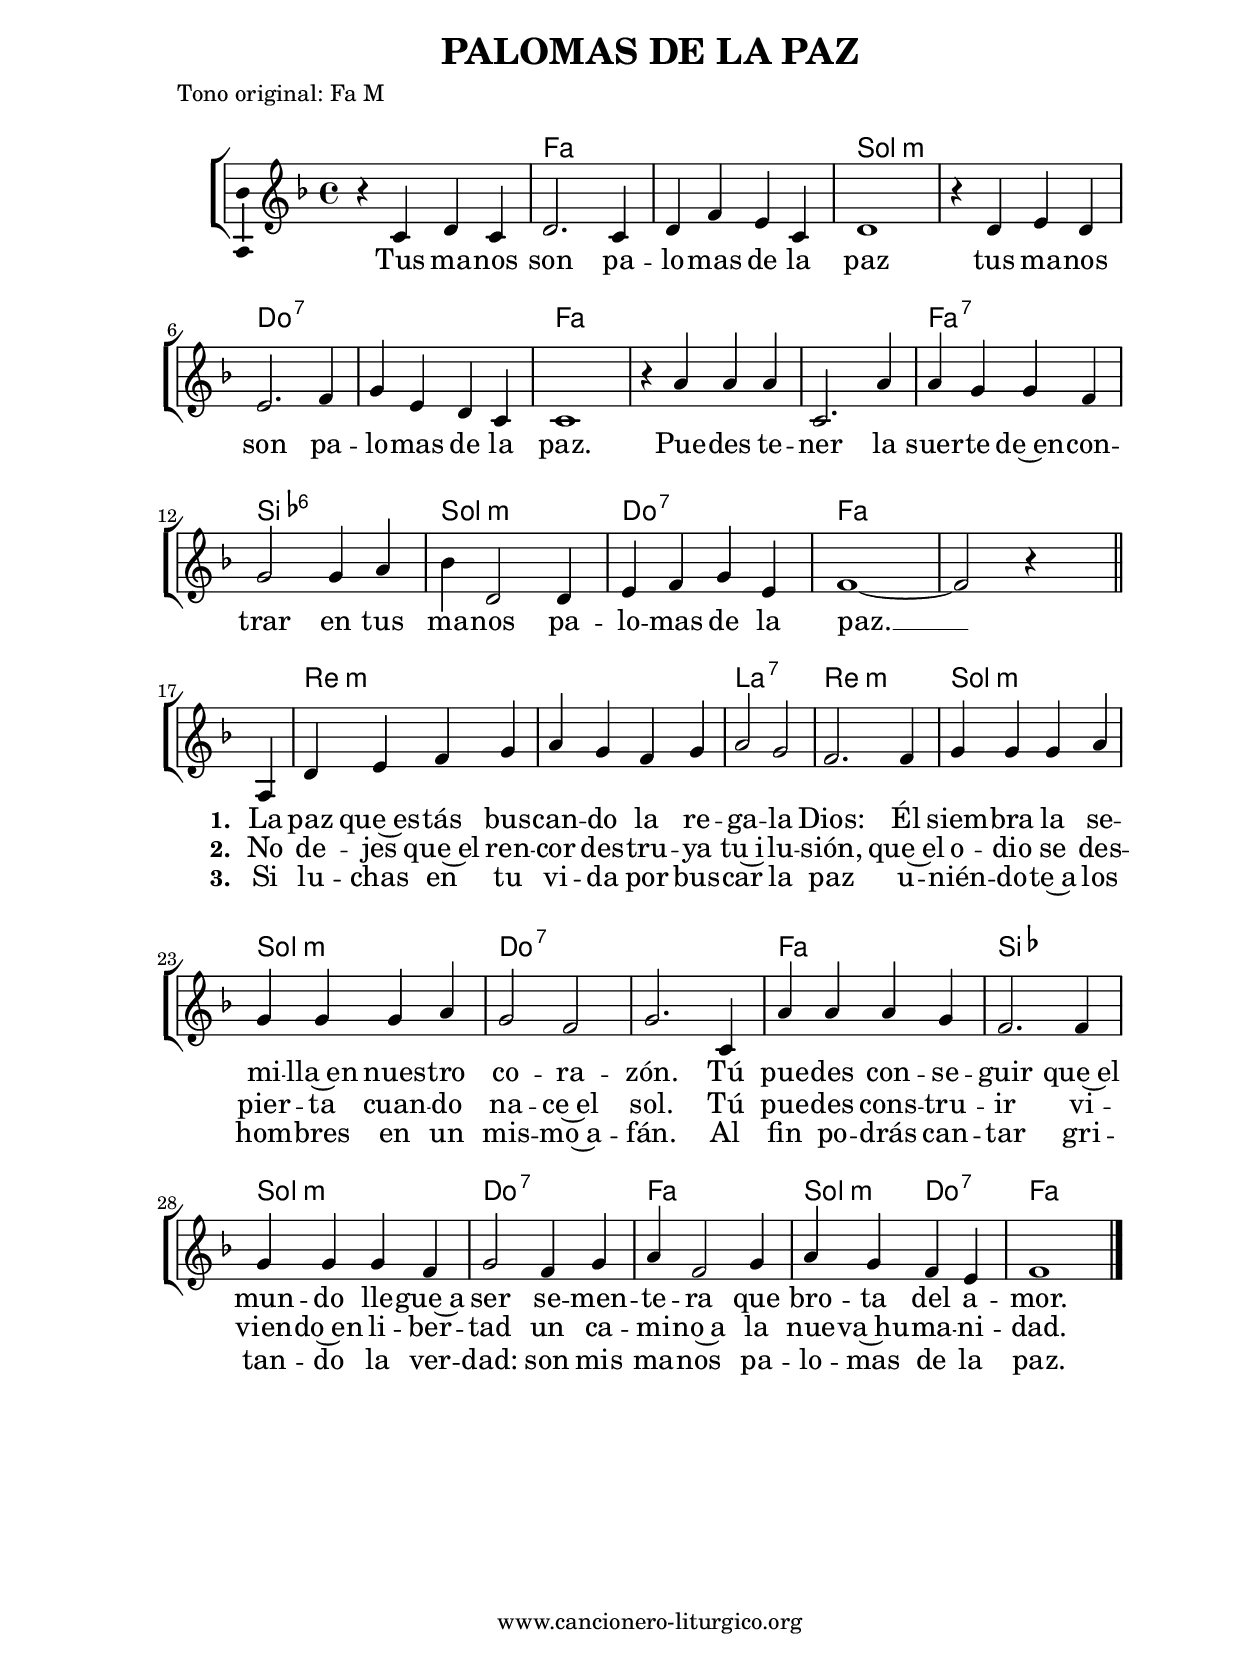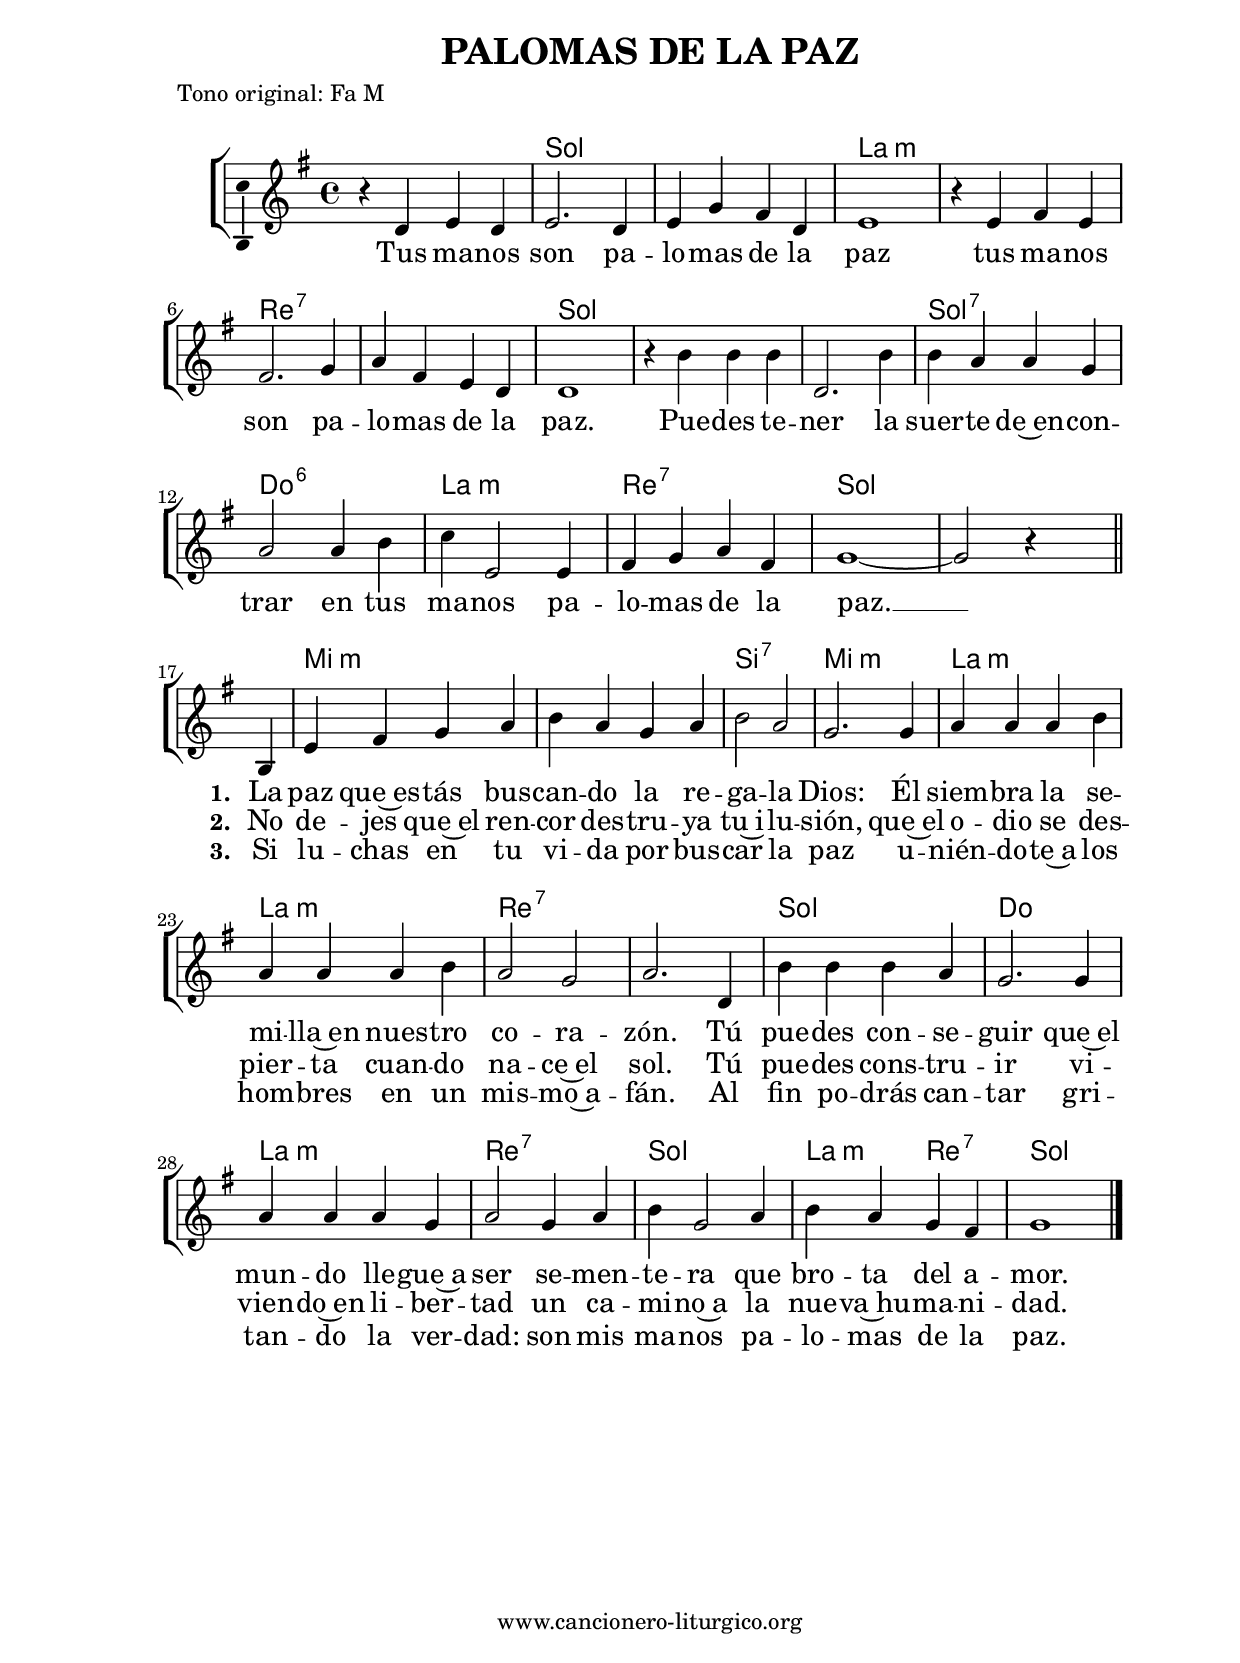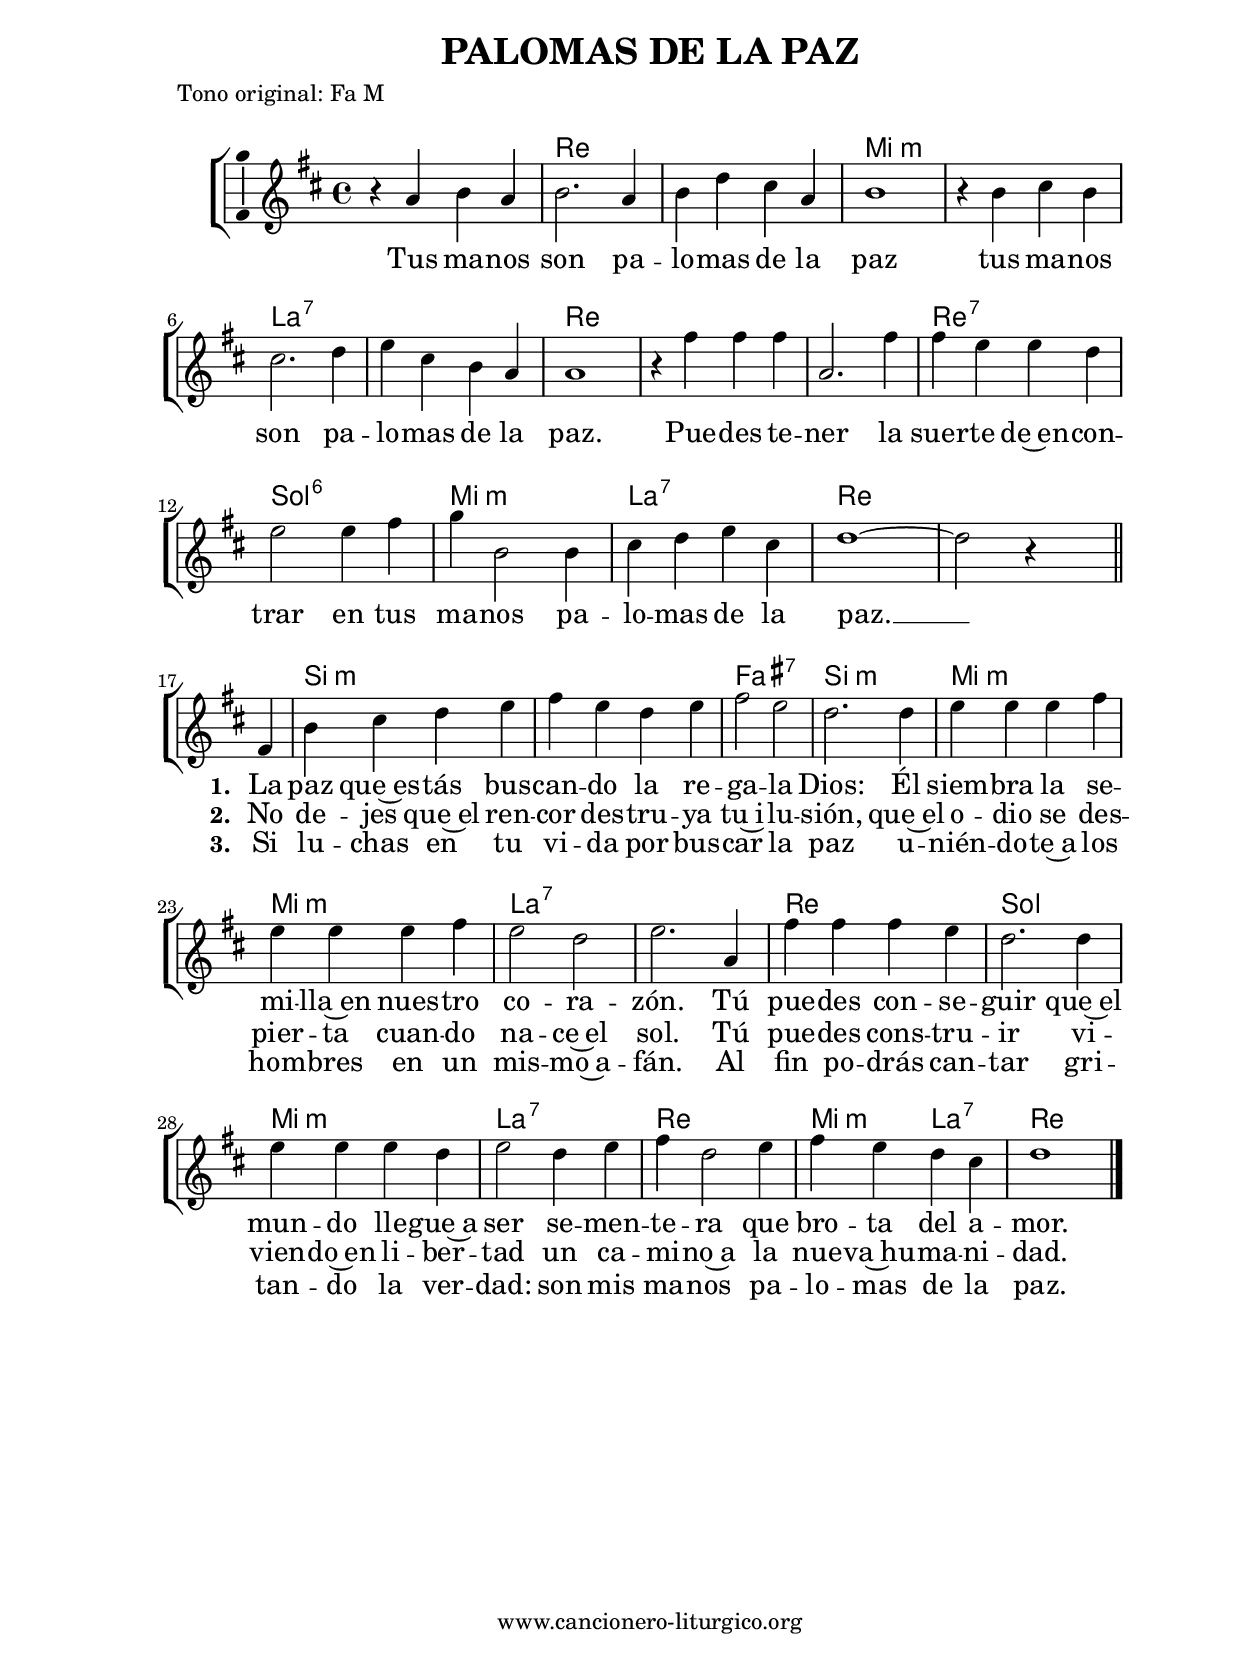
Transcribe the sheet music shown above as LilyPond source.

%
%para convertir .midi en .wav:
%timidity filename.midi -Ow -o finename.wav
%
%
%Para convertir de .wav a .mp3:
%lame -h -m j filename.wav
%
%
%para escuchar el midi:
%timidity nombrefichero.midi
%


%versión de lilypond para la que se ha escrito esta partitura:
\version "2.16.0"

	%Tamaño papel
	#(set-default-paper-size "a4")
	%Tamaño partitura
	#(set-global-staff-size 20)
	%No responde al pulsar sobre una nota
	#(ly:set-option 'point-and-click #f)

%parámetros del encabezamiento:
\header {
%Info no confirmada cogida de internet:
%Título: Palomas de paz
%AUTOR: J. Santos Matías, España
%ALBUM: Cantemos al Dios de la vida
	title = "PALOMAS DE LA PAZ"
	subtitle = ""
	composer = ""
	poet = ""
	meter = "Tono original: Fa M"
	arranger = ""
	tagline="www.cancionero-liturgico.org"
%	copyright="Editado con LilyPond para Linux"
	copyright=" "
	}

%parámetros asociados al papel:
\paper  {
	oddHeaderMarkup = \markup {\fill-line { \on-the-fly #not-first-page \fromproperty #'header:title \on-the-fly #not-first-page \fromproperty #'header:composer }}
	evenHeaderMarkup = \markup {\fill-line { \fromproperty #'header:composer \fromproperty #'header:title }}
	#(set-paper-size "a4")
	print-page-number = ##f
	first-page-number = 1
	print-first-page-number = ##f
%	head-separation = 3.0 \cm
	top-margin = 2.0 \cm
	bottom-margin = 0.5\cm
%%%	bottom-margin = -1.0\cm
	left-margin = 3.0 \cm
	line-width = 16.0 \cm 
	indent = 8\mm
	interscoreline = 2.\mm
	between-system-space = 15\mm
%	para que las partituras no llenen la hoja:
	ragged-bottom = ##t
%	idem para la última hoja:
	ragged-last-bottom = ##f
%	para que las partituras llenen el ancho del papel:
	ragged-last = ##f
	after-title-space = 2.5 \cm
%page-count=1
%system-count=14

	%Flexible Vertical Spacing
%	markup-markup-spacing =
%	#'((basic-distance . 15) (minimum-distance . 15) (padding . 3))
	markup-system-spacing =
	#'((basic-distance . 15) (minimum-distance . 15) (padding . 3))
	system-system-spacing =
	#'((basic-distance . 15) (minimum-distance . 15) (padding . 3))
	score-system-spacing =
	#'((basic-distance . 15) (minimum-distance . 15) (padding . 5))
%	top-system-spacing = % header
%	#'((basic-distance . 8) (minimum-distance . 0) (padding . 0))
%	top-markup-spacing =
%	#'((basic-distance . 20) (minimum-distance . 20) (padding . 0))
	last-bottom-spacing = % footer
	#'((basic-distance . 5) (minimum-distance . 5) (padding . 0))
%	score-markup-spacing =
%	#'((basic-distance . 16) (minimum-distance . 13) (padding . 0))

	}


%parámetros que afectan a toda la partitura:
global =  {
	%clave de sol (G):
	\clef G
	%armadura:
%	\transpose aes g
	\key f \major
	\tempo 2=95
	\set Score.tempoHideNote = ##t
	}


acordes = {
	\italianChords
	\chordmode {
%	\transpose aes g
{

s1
f1 f g:m g:m c:7 c:7 f f f f:7 bes:6 g:m c:7 f f

s1
d1:m d:m a:7 d:m g:m g:m c:7 c:7 f bes g:m c:7 f g2:m c:7 f1

	}
	}
}

melodia = 
%	\transpose aes g
{
\time 4/4

\relative c'{

r4 c4 d c
d2. c4
d4 f e c
d1
r4 d4 e d
e2. f4
g4 e d c
c1
r4 a'4 a a
c,2. a'4
a4 g g f
g2 g4 a
bes4 d,2 d4
e4 f g e
f1~
f2 r4 s4

\bar "||"
\break

s2 s4 a,4
d4 e f g
a4 g f g
a2 g
f2. f4
g4 g g a
g4 g g a
g2 f
g2. c,4
a'4 a a g
f2. f4
g4 g g f
g2 f4 g
a4 f2 g4
a4 g f e
f1

\bar "|."

}
}


texto = \lyricmode {

Tus ma -- nos son pa -- lo -- mas de la paz
tus ma -- nos son pa -- lo -- mas de la paz.
Pue -- des te -- ner la suer -- te de~en -- con -- trar
en tus ma -- nos pa -- lo -- mas de la paz. __

\set stanza =#"1. " La paz que~es -- tás bus -- can -- do la re -- ga -- la Dios:
Él siem -- bra la se -- mi -- lla~en nues -- tro co -- ra -- zón.
Tú pue -- des con -- se -- guir que~el mun -- do lle -- gue~a ser
se -- men -- te -- ra que bro -- ta del a -- mor.

}

textodos = \lyricmode {

\skip1 \skip1 \skip1 \skip1 \skip1 \skip1
\skip1 \skip1 \skip1 \skip1 \skip1 \skip1
\skip1 \skip1 \skip1 \skip1 \skip1 \skip1
\skip1 \skip1 \skip1 \skip1 \skip1 \skip1
\skip1 \skip1 \skip1 \skip1 \skip1 \skip1
\skip1 \skip1 \skip1 \skip1 \skip1 \skip1
\skip1 \skip1 \skip1 \skip1

\set stanza =#"2. " No de -- jes que~el ren -- cor des -- tru -- ya tu~i -- lu -- sión,
que~el o -- dio se des -- pier -- ta cuan -- do na -- ce~el sol.
Tú pue -- des cons -- tru -- ir vi -- vien -- do~en li -- ber -- tad
un ca -- mi -- no~a la nue -- va~hu -- ma -- ni -- dad.

}

textotres = \lyricmode {

\skip1 \skip1 \skip1 \skip1 \skip1 \skip1
\skip1 \skip1 \skip1 \skip1 \skip1 \skip1
\skip1 \skip1 \skip1 \skip1 \skip1 \skip1
\skip1 \skip1 \skip1 \skip1 \skip1 \skip1
\skip1 \skip1 \skip1 \skip1 \skip1 \skip1
\skip1 \skip1 \skip1 \skip1 \skip1 \skip1
\skip1 \skip1 \skip1 \skip1

\set stanza =#"3. " Si lu -- chas en tu vi -- da por bus -- car la paz
u -- nién -- do -- te~a los hom -- bres en un mis -- mo~a -- fán.
Al fin po -- drás can -- tar gri -- tan -- do la ver -- dad:
son mis ma -- nos pa -- lo -- mas de la paz.

}


acordesStaff = \context ChordNames = acordesStaff <<
	\set chordChanges = ##t
	\acordes
	>>


vozStaff = \context Voice = vozStaff
\with {\consists "Ambitus_engraver"}
<<
%	\set Staff.instrumentName = ""
%	\set Staff.shortInstrumentName = ""
%	\set Staff.midiInstrument = #"clarinet"
%	\set Staff.midiInstrument = #"cello"
	\set Staff.midiInstrument = #"flute"
%	\set Staff.midiInstrument = #"electric guitar (jazz)"
%	\set Staff.midiInstrument = #"english horn"
%	\set Staff.midiInstrument = #"violin"
%	\set Staff.midiInstrument = #"glockenspiel"
	\set Staff.midiMinimumVolume = #0.7
	\set Staff.midiMaximumVolume = #0.9
	\global
	\melodia
	>>


textoStaff = \context Lyrics = textoStaff <<
	\lyricsto vozStaff \texto
	>>

textodosStaff = \context Lyrics = textodosStaff <<
	\lyricsto vozStaff \textodos
	>>

textotresStaff = \context Lyrics = textotresStaff <<
	\lyricsto vozStaff \textotres
	>>


\book {
	\score {
		\context ChoirStaff {
			\override StaffGroup.SystemStartBracket #'collapse-height = #1
			\override Score.SystemStartBar #'collapse-height = #1
			<<
			\acordesStaff
			\vozStaff
			\textoStaff
			\textodosStaff
			\textotresStaff
			>>
			}
		\layout {
	    		\context {
				\Lyrics
				\override LyricText #'font-size = #2
				}
	   		 \context {
				\Score
				\override StaffSymbol #'staff-space = #(magstep +3)
				}
			}
		}
	\score {
		\unfoldRepeats
		\context ChoirStaff {
			<<
			\acordesStaff
			\vozStaff
			>>
			}
		\midi {
	  		\context {
	  			\Score
				tempoWholesPerMinute = #(ly:make-moment 70 4)
				}
			}
		}
	}



#(define output-suffix "C")
\book {
	\score {
		\context ChoirStaff {
			\override StaffGroup.SystemStartBracket #'collapse-height = #1
			\override Score.SystemStartBar #'collapse-height = #1
\transpose c d
			<<
			\acordesStaff
			\vozStaff
			\textoStaff
			\textodosStaff
			\textotresStaff
			>>
			}
		\layout {
	    		\context {
				\Lyrics
				\override LyricText #'font-size = #2
				}
	   		 \context {
				\Score
				\override StaffSymbol #'staff-space = #(magstep +3)
				}
			}
		}
	}

#(define output-suffix "S")
\book {
	\score {
		\context ChoirStaff {
			\override StaffGroup.SystemStartBracket #'collapse-height = #1
			\override Score.SystemStartBar #'collapse-height = #1
\transpose c a
			<<
			\acordesStaff
			\vozStaff
			\textoStaff
			\textodosStaff
			\textotresStaff
			>>
			}
		\layout {
	    		\context {
				\Lyrics
				\override LyricText #'font-size = #2
				}
	   		 \context {
				\Score
				\override StaffSymbol #'staff-space = #(magstep +3)
				}
			}
		}
	}


